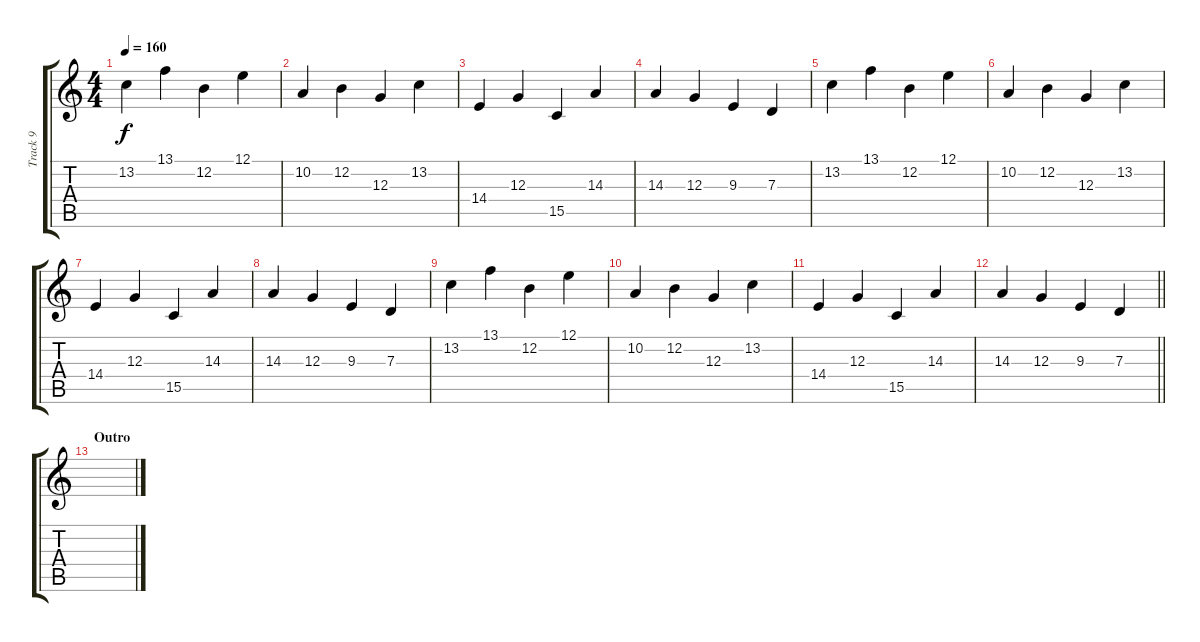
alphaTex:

\track ("Track 9" "Track 9") {instrument synthstrings1}
\staff {score tabs}
\tuning (E4 B3 G3 D3 A2 E2) {hide}
\ts (4 4)
\tempo 160
\clef g2
\ks c
13.2.4{dy f} 13.1.4 12.2.4 12.1.4 |
10.2.4 12.2.4 12.3.4 13.2.4 |
14.4.4 12.3.4 15.5.4 14.3.4 |
14.3.4 12.3.4 9.3.4 7.3.4 |
13.2.4 13.1.4 12.2.4 12.1.4 |
10.2.4 12.2.4 12.3.4 13.2.4 |
14.4.4 12.3.4 15.5.4 14.3.4 |
14.3.4 12.3.4 9.3.4 7.3.4 |
13.2.4 13.1.4 12.2.4 12.1.4 |
10.2.4 12.2.4 12.3.4 13.2.4 |
14.4.4 12.3.4 15.5.4 14.3.4 |
\barLineRight lightlight
14.3.4 12.3.4 9.3.4 7.3.4 |
\section ("" "Outro")
